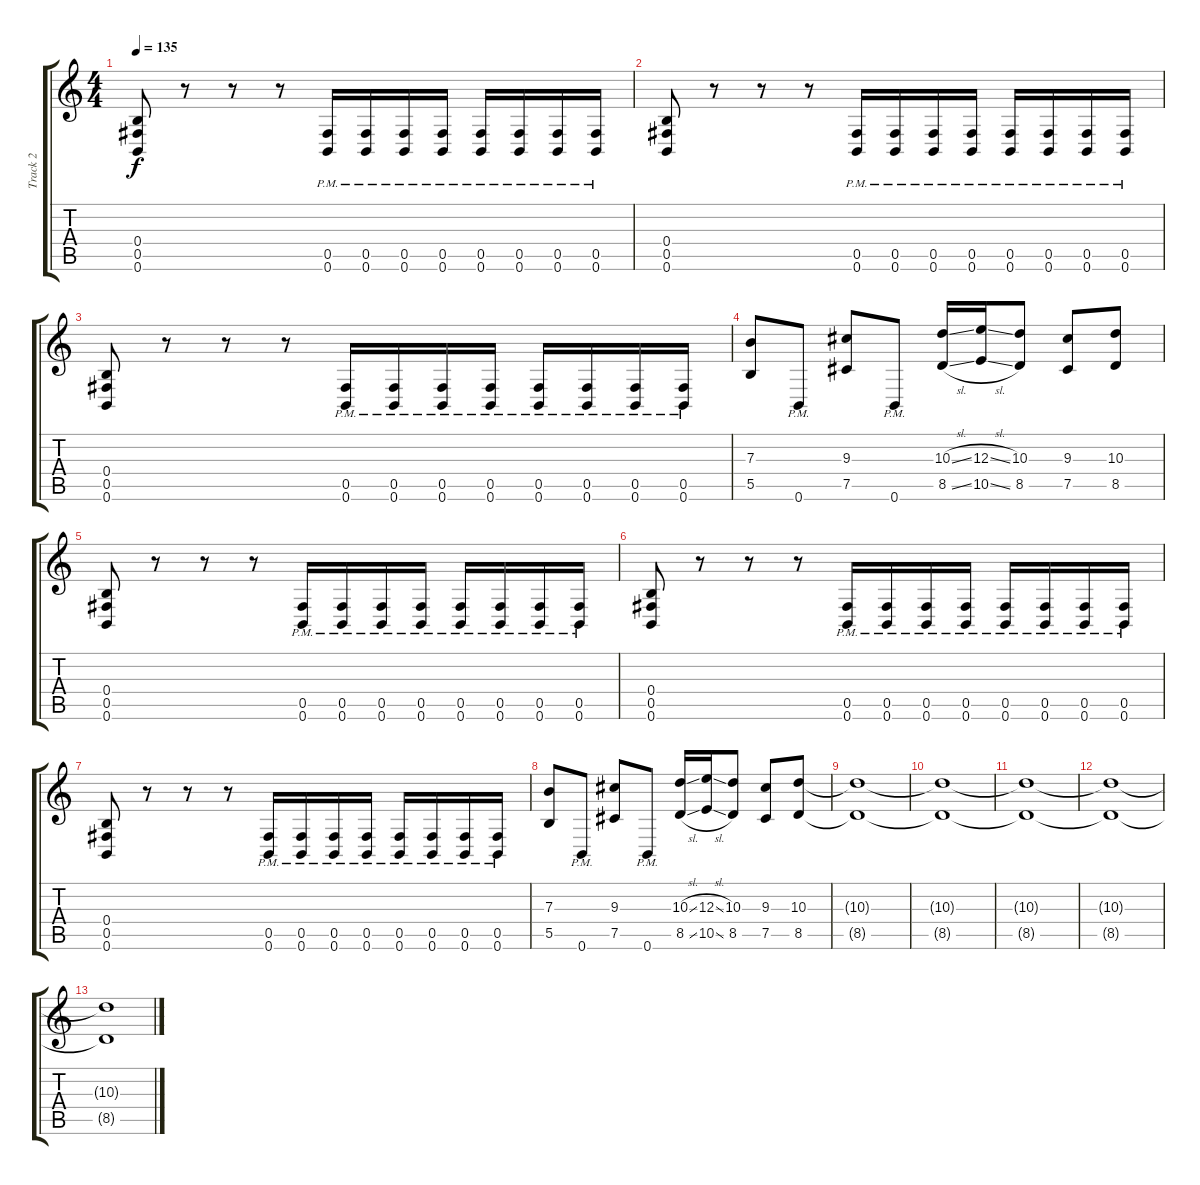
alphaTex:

\track ("Track 2" "Track 2") {instrument distortionguitar}
\staff {score tabs}
\tuning (Db4 Ab3 E3 B2 Gb2 B1) {hide}
\ts (4 4)
\tempo 135
\clef g2
\ks c
(0.4 0.5 0.6).8{dy f} r.8 r.8 r.8 (0.5{pm} 0.6{pm}).16 (0.5{pm} 0.6{pm}).16 (0.5{pm} 0.6{pm}).16 (0.5{pm} 0.6{pm}).16 (0.5{pm} 0.6{pm}).16 (0.5{pm} 0.6{pm}).16 (0.5{pm} 0.6{pm}).16 (0.5{pm} 0.6{pm}).16 |
(0.4 0.5 0.6).8 r.8 r.8 r.8 (0.5{pm} 0.6{pm}).16 (0.5{pm} 0.6{pm}).16 (0.5{pm} 0.6{pm}).16 (0.5{pm} 0.6{pm}).16 (0.5{pm} 0.6{pm}).16 (0.5{pm} 0.6{pm}).16 (0.5{pm} 0.6{pm}).16 (0.5{pm} 0.6{pm}).16 |
(0.4 0.5 0.6).8 r.8 r.8 r.8 (0.5{pm} 0.6{pm}).16 (0.5{pm} 0.6{pm}).16 (0.5{pm} 0.6{pm}).16 (0.5{pm} 0.6{pm}).16 (0.5{pm} 0.6{pm}).16 (0.5{pm} 0.6{pm}).16 (0.5{pm} 0.6{pm}).16 (0.5{pm} 0.6{pm}).16 |
(7.3 5.5).8 0.6{pm}.8 (9.3 7.5).8 0.6{pm}.8 (10.3{sl} 8.5{sl}).16 (12.3{sl} 10.5{sl}).16 (10.3 8.5).8 (9.3 7.5).8 (10.3 8.5).8 |
(0.4 0.5 0.6).8 r.8 r.8 r.8 (0.5{pm} 0.6{pm}).16 (0.5{pm} 0.6{pm}).16 (0.5{pm} 0.6{pm}).16 (0.5{pm} 0.6{pm}).16 (0.5{pm} 0.6{pm}).16 (0.5{pm} 0.6{pm}).16 (0.5{pm} 0.6{pm}).16 (0.5{pm} 0.6{pm}).16 |
(0.4 0.5 0.6).8 r.8 r.8 r.8 (0.5{pm} 0.6{pm}).16 (0.5{pm} 0.6{pm}).16 (0.5{pm} 0.6{pm}).16 (0.5{pm} 0.6{pm}).16 (0.5{pm} 0.6{pm}).16 (0.5{pm} 0.6{pm}).16 (0.5{pm} 0.6{pm}).16 (0.5{pm} 0.6{pm}).16 |
(0.4 0.5 0.6).8 r.8 r.8 r.8 (0.5{pm} 0.6{pm}).16 (0.5{pm} 0.6{pm}).16 (0.5{pm} 0.6{pm}).16 (0.5{pm} 0.6{pm}).16 (0.5{pm} 0.6{pm}).16 (0.5{pm} 0.6{pm}).16 (0.5{pm} 0.6{pm}).16 (0.5{pm} 0.6{pm}).16 |
(7.3 5.5).8 0.6{pm}.8 (9.3 7.5).8 0.6{pm}.8 (10.3{sl} 8.5{sl}).16 (12.3{sl} 10.5{sl}).16 (10.3 8.5).8 (9.3 7.5).8 (10.3 8.5).8 |
(10.3{t} 8.5{t}).1 |
(10.3{t} 8.5{t}).1 |
(10.3{t} 8.5{t}).1 |
(10.3{t} 8.5{t}).1 |
(10.3{t} 8.5{t}).1
